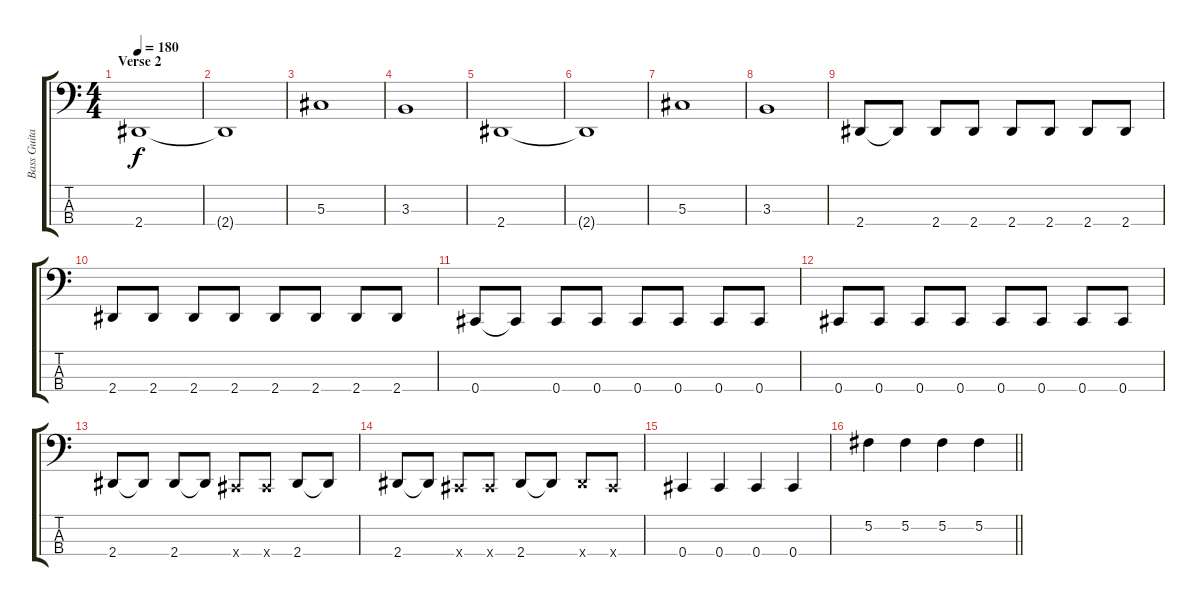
\track ("Bass Guitar" "Bass Guita") {instrument electricbassfinger}
\staff {score tabs}
\tuning (Gb2 Db2 Ab1 Db1) {hide}
\ts (4 4)
\section ("" "Verse 2")
\tempo 180
\clef f4
\ks c
2.4.1{dy f} |
2.4{t}.1 |
5.3.1 |
3.3.1 |
2.4.1 |
2.4{t}.1 |
5.3.1 |
3.3.1 |
2.4.8 2.4{t}.8 2.4.8 2.4.8 2.4.8 2.4.8 2.4.8 2.4.8 |
2.4.8 2.4.8 2.4.8 2.4.8 2.4.8 2.4.8 2.4.8 2.4.8 |
0.4.8 0.4{t}.8 0.4.8 0.4.8 0.4.8 0.4.8 0.4.8 0.4.8 |
0.4.8 0.4.8 0.4.8 0.4.8 0.4.8 0.4.8 0.4.8 0.4.8 |
2.4.8 2.4{t}.8 2.4.8 2.4{t}.8 0.4{x}.8 0.4{x}.8 2.4.8 2.4{t}.8 |
2.4.8 2.4{t}.8 0.4{x}.8 0.4{x}.8 2.4.8 2.4{t}.8 2.4{x}.8 0.4{x}.8 |
0.4.4 0.4.4 0.4.4 0.4.4 |
\barLineRight lightlight
5.2.4 5.2.4 5.2.4 5.2.4
